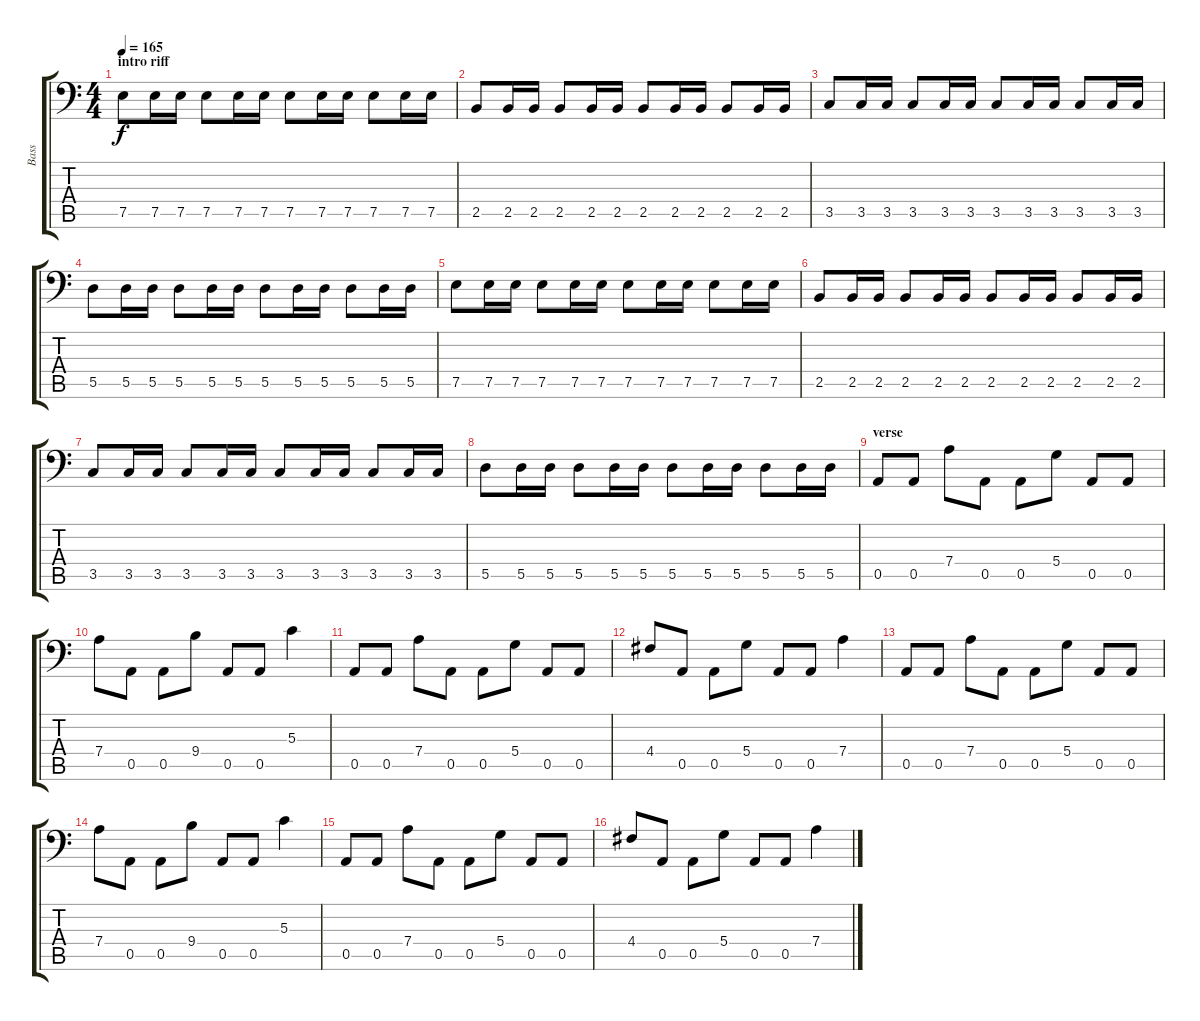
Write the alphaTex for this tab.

\track ("Bass" "Bass") {instrument electricbassfinger}
\staff {score tabs}
\tuning (E3 B2 G2 D2 A1 E1) {hide}
\ts (4 4)
\section ("" "intro riff")
\tempo 165
\clef f4
\ks c
7.5.8{dy f} 7.5.16 7.5.16 7.5.8 7.5.16 7.5.16 7.5.8 7.5.16 7.5.16 7.5.8 7.5.16 7.5.16 |
2.5.8 2.5.16 2.5.16 2.5.8 2.5.16 2.5.16 2.5.8 2.5.16 2.5.16 2.5.8 2.5.16 2.5.16 |
3.5.8 3.5.16 3.5.16 3.5.8 3.5.16 3.5.16 3.5.8 3.5.16 3.5.16 3.5.8 3.5.16 3.5.16 |
5.5.8 5.5.16 5.5.16 5.5.8 5.5.16 5.5.16 5.5.8 5.5.16 5.5.16 5.5.8 5.5.16 5.5.16 |
7.5.8 7.5.16 7.5.16 7.5.8 7.5.16 7.5.16 7.5.8 7.5.16 7.5.16 7.5.8 7.5.16 7.5.16 |
2.5.8 2.5.16 2.5.16 2.5.8 2.5.16 2.5.16 2.5.8 2.5.16 2.5.16 2.5.8 2.5.16 2.5.16 |
3.5.8 3.5.16 3.5.16 3.5.8 3.5.16 3.5.16 3.5.8 3.5.16 3.5.16 3.5.8 3.5.16 3.5.16 |
5.5.8 5.5.16 5.5.16 5.5.8 5.5.16 5.5.16 5.5.8 5.5.16 5.5.16 5.5.8 5.5.16 5.5.16 |
\section ("" "verse")
0.5.8 0.5.8 7.4.8 0.5.8 0.5.8 5.4.8 0.5.8 0.5.8 |
7.4.8 0.5.8 0.5.8 9.4.8 0.5.8 0.5.8 5.3.4 |
0.5.8 0.5.8 7.4.8 0.5.8 0.5.8 5.4.8 0.5.8 0.5.8 |
4.4.8 0.5.8 0.5.8 5.4.8 0.5.8 0.5.8 7.4.4 |
0.5.8 0.5.8 7.4.8 0.5.8 0.5.8 5.4.8 0.5.8 0.5.8 |
7.4.8 0.5.8 0.5.8 9.4.8 0.5.8 0.5.8 5.3.4 |
0.5.8 0.5.8 7.4.8 0.5.8 0.5.8 5.4.8 0.5.8 0.5.8 |
4.4.8 0.5.8 0.5.8 5.4.8 0.5.8 0.5.8 7.4.4
